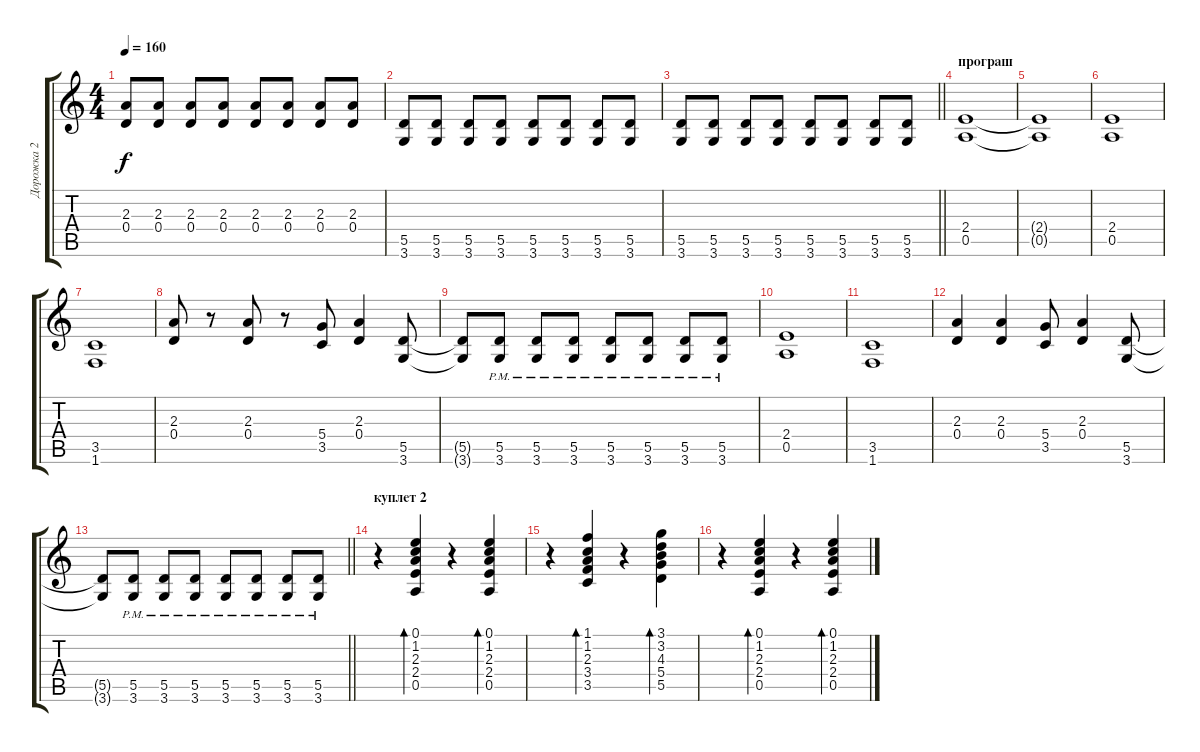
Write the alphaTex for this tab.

\track ("Дорожка 2" "Дорожка 2") {instrument acousticguitarsteel}
\staff {score tabs}
\tuning (E4 B3 G3 D3 A2 E2) {hide}
\ts (4 4)
\tempo 160
\clef g2
\ks c
(2.3 0.4).8{dy f} (2.3 0.4).8 (2.3 0.4).8 (2.3 0.4).8 (2.3 0.4).8 (2.3 0.4).8 (2.3 0.4).8 (2.3 0.4).8 |
(5.5 3.6).8 (5.5 3.6).8 (5.5 3.6).8 (5.5 3.6).8 (5.5 3.6).8 (5.5 3.6).8 (5.5 3.6).8 (5.5 3.6).8 |
\barLineRight lightlight
(5.5 3.6).8 (5.5 3.6).8 (5.5 3.6).8 (5.5 3.6).8 (5.5 3.6).8 (5.5 3.6).8 (5.5 3.6).8 (5.5 3.6).8 |
\section ("" "програш")
(2.4 0.5).1 |
(2.4{t} 0.5{t}).1 |
(2.4 0.5).1 |
(3.5 1.6).1 |
(2.3 0.4).8 r.8 (2.3 0.4).8 r.8 (5.4 3.5).8 (2.3 0.4).4 (5.5 3.6).8 |
(5.5{t} 3.6{t}).8 (5.5{pm} 3.6{pm}).8 (5.5{pm} 3.6{pm}).8 (5.5{pm} 3.6{pm}).8 (5.5{pm} 3.6{pm}).8 (5.5{pm} 3.6{pm}).8 (5.5{pm} 3.6{pm}).8 (5.5{pm} 3.6{pm}).8 |
(2.4 0.5).1 |
(3.5 1.6).1 |
(2.3 0.4).4 (2.3 0.4).4 (5.4 3.5).8 (2.3 0.4).4 (5.5 3.6).8 |
\barLineRight lightlight
(5.5{t} 3.6{t}).8 (5.5{pm} 3.6{pm}).8 (5.5{pm} 3.6{pm}).8 (5.5{pm} 3.6{pm}).8 (5.5{pm} 3.6{pm}).8 (5.5{pm} 3.6{pm}).8 (5.5{pm} 3.6{pm}).8 (5.5{pm} 3.6{pm}).8 |
\section ("" "куплет 2")
r.4 (0.1 1.2 2.3 2.4 0.5).4{bd 60 instrument acousticguitarsteel} r.4 (0.1 1.2 2.3 2.4 0.5).4{bd 60} |
r.4 (1.1 1.2 2.3 3.4 3.5).4{bd 60} r.4 (3.1 3.2 4.3 5.4 5.5).4{bd 60} |
r.4 (0.1 1.2 2.3 2.4 0.5).4{bd 60} r.4 (0.1 1.2 2.3 2.4 0.5).4{bd 60}
